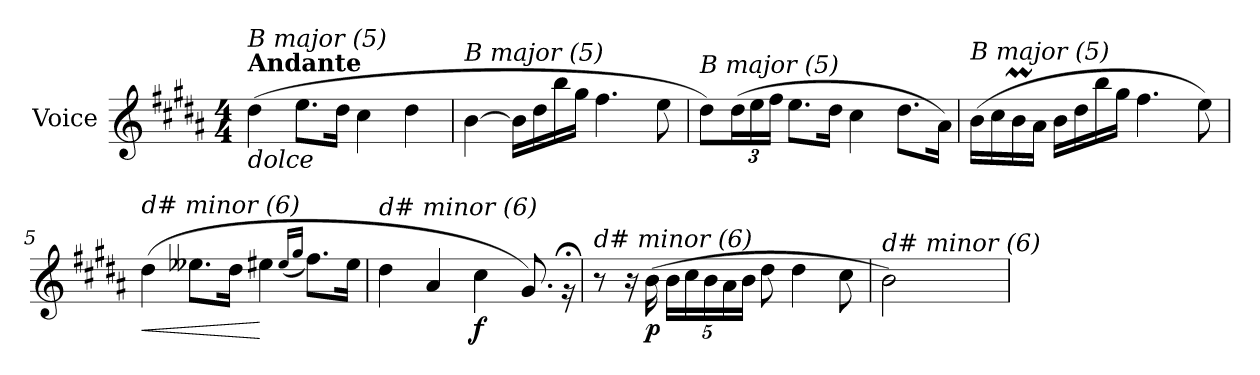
**kern	**dynam
*part1	*part1
*staff1	*staff1
*I"Voice	*
*clefG2	*
*k[f#c#g#d#a#]	*
*B:	*
*M4/4	*
=1	=1
!LO:TX:a:B:t=Andante	!
!LO:TX:b:i:t=dolce	!
!LO:TX:i:t=B major (5)	!
(>4dd#\	.
8.ee\L	.
16dd#\Jk	.
4cc#\	.
4dd#\	.
=2	=2
!LO:TX:i:t=B major (5)	!
[4b\	.
16b\LL]	.
16dd#\	.
16bb\	.
16gg#\JJ	.
4.ff#\	.
8ee\	.
=3	=3
!LO:TX:i:t=B major (5)	!
8dd#\L)	.
(<24dd#\L	.
24ee\	.
24ff#\JJ	.
8.ee\L	.
16dd#\Jk	.
4cc#\	.
8.dd#\L	.
16a#\Jk)	.
=4	=4
!LO:TX:i:t=B major (5)	!
(<16b\LL	.
16cc#\	.
16bM\	.
16a#\JJ	.
16b\LL	.
16dd#\	.
16bb\	.
16gg#\JJ	.
4.ff#\	.
8ee\)	.
!!LO:LB:g=z
=5	=5
!LO:TX:i:t=d# minor (6)	!
!	!LO:HP:b
(>4dd#\	<
8.ee--Xi\L	.
16dd#\Jk	.
4ee#X\	[
(<16qee#/LL	.
16qgg#/JJ	.
8.ff#\L)	.
16ee#\Jk	.
=6	=6
!LO:TX:i:t=d# minor (6)	!
4dd#\	.
4a#/	.
!	!LO:DY:b
4cc#\	f
8.g#/)	.
16r;g	.
=7	=7
!LO:TX:i:t=d# minor (6)	!
8r	.
16r	.
!	!LO:DY:b
(<16b\	p
20b\LL	.
20cc#\	.
20b\	.
20a#\	.
20b\JJ	.
8dd#\	.
4dd#\	.
8cc#\	.
=8	=8
!LO:TX:i:t=d# minor (6)	!
2b\)	.
=	=
*-	*-
